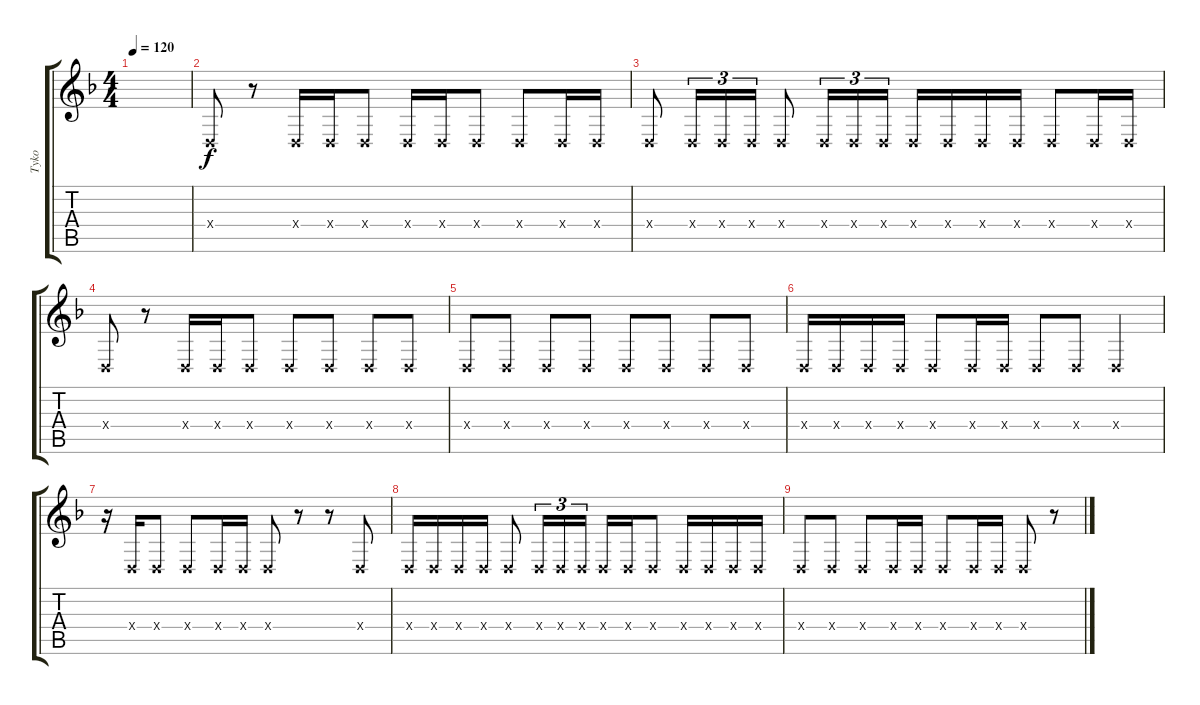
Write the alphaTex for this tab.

\track ("Tyko" "Tyko") {instrument voiceoohs}
\staff {score tabs}
\tuning (E4 B3 G3 D3 A2 E2) {hide}
\ts (4 4)
\tempo 120
\clef g2
\ks f
|
0.4{x}.8 r.8 0.4{x}.16 0.4{x}.16 0.4{x}.8 0.4{x}.16 0.4{x}.16 0.4{x}.8 0.4{x}.8 0.4{x}.16 0.4{x}.16 |
0.4{x}.8 0.4{x}.16{tu (3 2)} 0.4{x}.16{tu (3 2)} 0.4{x}.16{tu (3 2)} 0.4{x}.8 0.4{x}.16{tu (3 2)} 0.4{x}.16{tu (3 2)} 0.4{x}.16{tu (3 2)} 0.4{x}.16 0.4{x}.16 0.4{x}.16 0.4{x}.16 0.4{x}.8 0.4{x}.16 0.4{x}.16 |
0.4{x}.8 r.8 0.4{x}.16 0.4{x}.16 0.4{x}.8 0.4{x}.8 0.4{x}.8 0.4{x}.8 0.4{x}.8 |
0.4{x}.8 0.4{x}.8 0.4{x}.8 0.4{x}.8 0.4{x}.8 0.4{x}.8 0.4{x}.8 0.4{x}.8 |
0.4{x}.16 0.4{x}.16 0.4{x}.16 0.4{x}.16 0.4{x}.8 0.4{x}.16 0.4{x}.16 0.4{x}.8 0.4{x}.8 0.4{x}.4 |
r.16 0.4{x}.16 0.4{x}.8 0.4{x}.8 0.4{x}.16 0.4{x}.16 0.4{x}.8 r.8 r.8 0.4{x}.8 |
0.4{x}.16 0.4{x}.16 0.4{x}.16 0.4{x}.16 0.4{x}.8 0.4{x}.16{tu (3 2)} 0.4{x}.16{tu (3 2)} 0.4{x}.16{tu (3 2)} 0.4{x}.16 0.4{x}.16 0.4{x}.8 0.4{x}.16 0.4{x}.16 0.4{x}.16 0.4{x}.16 |
0.4{x}.8 0.4{x}.8 0.4{x}.8 0.4{x}.16 0.4{x}.16 0.4{x}.8 0.4{x}.16 0.4{x}.16 0.4{x}.8 r.8
